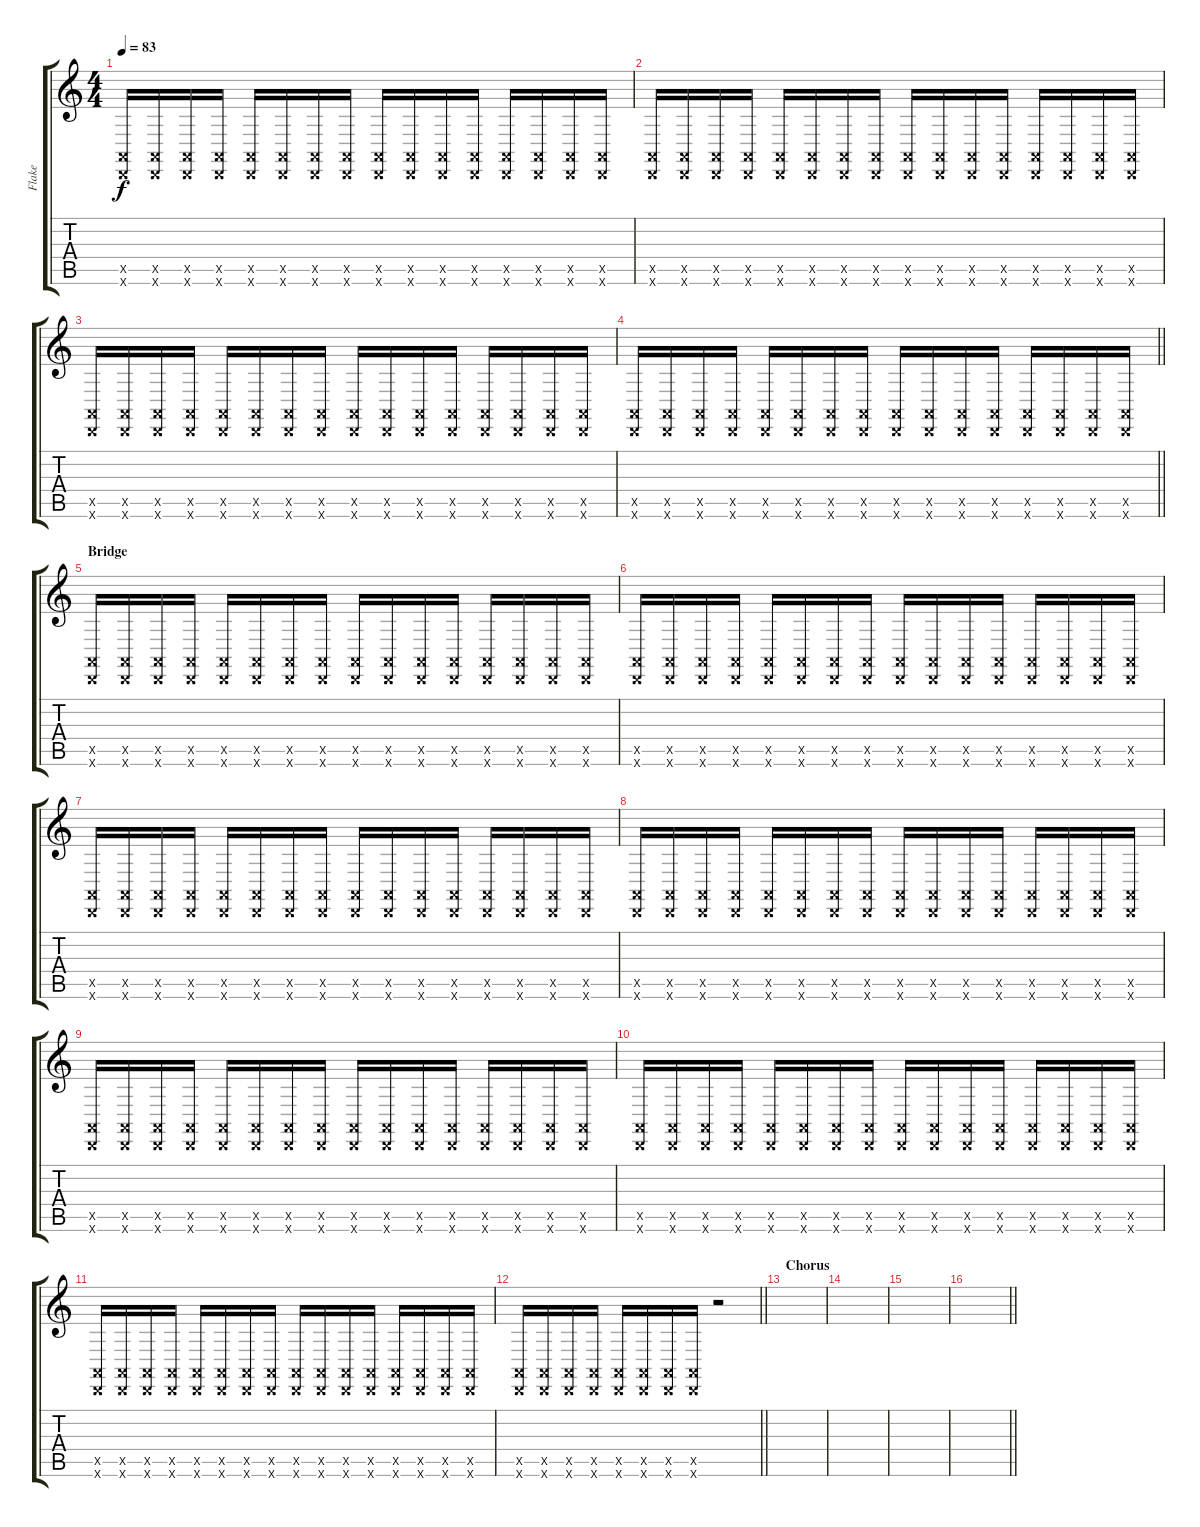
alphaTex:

\track ("Flake" "Flake") {instrument lead8bassandlead}
\staff {score tabs}
\tuning (E4 B3 G3 D3 A2 D2) {hide}
\ts (4 4)
\tempo 83
\clef g2
\ks c
(0.5{x} 0.6{x}).16{dy f volume 12} (0.5{x} 0.6{x}).16 (0.5{x} 0.6{x}).16 (0.5{x} 0.6{x}).16 (0.5{x} 0.6{x}).16 (0.5{x} 0.6{x}).16 (0.5{x} 0.6{x}).16 (0.5{x} 0.6{x}).16 (0.5{x} 0.6{x}).16 (0.5{x} 0.6{x}).16 (0.5{x} 0.6{x}).16 (0.5{x} 0.6{x}).16 (0.5{x} 0.6{x}).16 (0.5{x} 0.6{x}).16 (0.5{x} 0.6{x}).16 (0.5{x} 0.6{x}).16 |
(0.5{x} 0.6{x}).16 (0.5{x} 0.6{x}).16 (0.5{x} 0.6{x}).16 (0.5{x} 0.6{x}).16 (0.5{x} 0.6{x}).16 (0.5{x} 0.6{x}).16 (0.5{x} 0.6{x}).16 (0.5{x} 0.6{x}).16 (0.5{x} 0.6{x}).16 (0.5{x} 0.6{x}).16 (0.5{x} 0.6{x}).16 (0.5{x} 0.6{x}).16 (0.5{x} 0.6{x}).16 (0.5{x} 0.6{x}).16 (0.5{x} 0.6{x}).16 (0.5{x} 0.6{x}).16 |
(0.5{x} 0.6{x}).16 (0.5{x} 0.6{x}).16 (0.5{x} 0.6{x}).16 (0.5{x} 0.6{x}).16 (0.5{x} 0.6{x}).16 (0.5{x} 0.6{x}).16 (0.5{x} 0.6{x}).16 (0.5{x} 0.6{x}).16 (0.5{x} 0.6{x}).16 (0.5{x} 0.6{x}).16 (0.5{x} 0.6{x}).16 (0.5{x} 0.6{x}).16 (0.5{x} 0.6{x}).16 (0.5{x} 0.6{x}).16 (0.5{x} 0.6{x}).16 (0.5{x} 0.6{x}).16 |
\barLineRight lightlight
(0.5{x} 0.6{x}).16 (0.5{x} 0.6{x}).16 (0.5{x} 0.6{x}).16 (0.5{x} 0.6{x}).16 (0.5{x} 0.6{x}).16 (0.5{x} 0.6{x}).16 (0.5{x} 0.6{x}).16 (0.5{x} 0.6{x}).16 (0.5{x} 0.6{x}).16 (0.5{x} 0.6{x}).16 (0.5{x} 0.6{x}).16 (0.5{x} 0.6{x}).16 (0.5{x} 0.6{x}).16 (0.5{x} 0.6{x}).16 (0.5{x} 0.6{x}).16 (0.5{x} 0.6{x}).16 |
\section ("" "Bridge")
(0.5{x} 0.6{x}).16{volume 0} (0.5{x} 0.6{x}).16{volume 12} (0.5{x} 0.6{x}).16 (0.5{x} 0.6{x}).16 (0.5{x} 0.6{x}).16 (0.5{x} 0.6{x}).16 (0.5{x} 0.6{x}).16 (0.5{x} 0.6{x}).16 (0.5{x} 0.6{x}).16 (0.5{x} 0.6{x}).16 (0.5{x} 0.6{x}).16 (0.5{x} 0.6{x}).16 (0.5{x} 0.6{x}).16 (0.5{x} 0.6{x}).16 (0.5{x} 0.6{x}).16 (0.5{x} 0.6{x}).16 |
(0.5{x} 0.6{x}).16 (0.5{x} 0.6{x}).16 (0.5{x} 0.6{x}).16 (0.5{x} 0.6{x}).16 (0.5{x} 0.6{x}).16 (0.5{x} 0.6{x}).16 (0.5{x} 0.6{x}).16 (0.5{x} 0.6{x}).16 (0.5{x} 0.6{x}).16 (0.5{x} 0.6{x}).16 (0.5{x} 0.6{x}).16 (0.5{x} 0.6{x}).16 (0.5{x} 0.6{x}).16 (0.5{x} 0.6{x}).16 (0.5{x} 0.6{x}).16 (0.5{x} 0.6{x}).16 |
(0.5{x} 0.6{x}).16 (0.5{x} 0.6{x}).16 (0.5{x} 0.6{x}).16 (0.5{x} 0.6{x}).16 (0.5{x} 0.6{x}).16 (0.5{x} 0.6{x}).16 (0.5{x} 0.6{x}).16 (0.5{x} 0.6{x}).16 (0.5{x} 0.6{x}).16 (0.5{x} 0.6{x}).16 (0.5{x} 0.6{x}).16 (0.5{x} 0.6{x}).16 (0.5{x} 0.6{x}).16 (0.5{x} 0.6{x}).16 (0.5{x} 0.6{x}).16 (0.5{x} 0.6{x}).16 |
(0.5{x} 0.6{x}).16 (0.5{x} 0.6{x}).16 (0.5{x} 0.6{x}).16 (0.5{x} 0.6{x}).16 (0.5{x} 0.6{x}).16 (0.5{x} 0.6{x}).16 (0.5{x} 0.6{x}).16 (0.5{x} 0.6{x}).16 (0.5{x} 0.6{x}).16 (0.5{x} 0.6{x}).16 (0.5{x} 0.6{x}).16 (0.5{x} 0.6{x}).16 (0.5{x} 0.6{x}).16 (0.5{x} 0.6{x}).16 (0.5{x} 0.6{x}).16 (0.5{x} 0.6{x}).16 |
(0.5{x} 0.6{x}).16 (0.5{x} 0.6{x}).16 (0.5{x} 0.6{x}).16 (0.5{x} 0.6{x}).16 (0.5{x} 0.6{x}).16 (0.5{x} 0.6{x}).16 (0.5{x} 0.6{x}).16 (0.5{x} 0.6{x}).16 (0.5{x} 0.6{x}).16 (0.5{x} 0.6{x}).16 (0.5{x} 0.6{x}).16 (0.5{x} 0.6{x}).16 (0.5{x} 0.6{x}).16 (0.5{x} 0.6{x}).16 (0.5{x} 0.6{x}).16 (0.5{x} 0.6{x}).16 |
(0.5{x} 0.6{x}).16 (0.5{x} 0.6{x}).16 (0.5{x} 0.6{x}).16 (0.5{x} 0.6{x}).16 (0.5{x} 0.6{x}).16 (0.5{x} 0.6{x}).16 (0.5{x} 0.6{x}).16 (0.5{x} 0.6{x}).16 (0.5{x} 0.6{x}).16 (0.5{x} 0.6{x}).16 (0.5{x} 0.6{x}).16 (0.5{x} 0.6{x}).16 (0.5{x} 0.6{x}).16 (0.5{x} 0.6{x}).16 (0.5{x} 0.6{x}).16 (0.5{x} 0.6{x}).16 |
(0.5{x} 0.6{x}).16 (0.5{x} 0.6{x}).16 (0.5{x} 0.6{x}).16 (0.5{x} 0.6{x}).16 (0.5{x} 0.6{x}).16 (0.5{x} 0.6{x}).16 (0.5{x} 0.6{x}).16 (0.5{x} 0.6{x}).16 (0.5{x} 0.6{x}).16 (0.5{x} 0.6{x}).16 (0.5{x} 0.6{x}).16 (0.5{x} 0.6{x}).16 (0.5{x} 0.6{x}).16 (0.5{x} 0.6{x}).16 (0.5{x} 0.6{x}).16 (0.5{x} 0.6{x}).16 |
\barLineRight lightlight
(0.5{x} 0.6{x}).16 (0.5{x} 0.6{x}).16 (0.5{x} 0.6{x}).16 (0.5{x} 0.6{x}).16 (0.5{x} 0.6{x}).16 (0.5{x} 0.6{x}).16 (0.5{x} 0.6{x}).16 (0.5{x} 0.6{x}).16 r.2 |
\section ("" "Chorus")
|
|
|
\barLineRight lightlight
